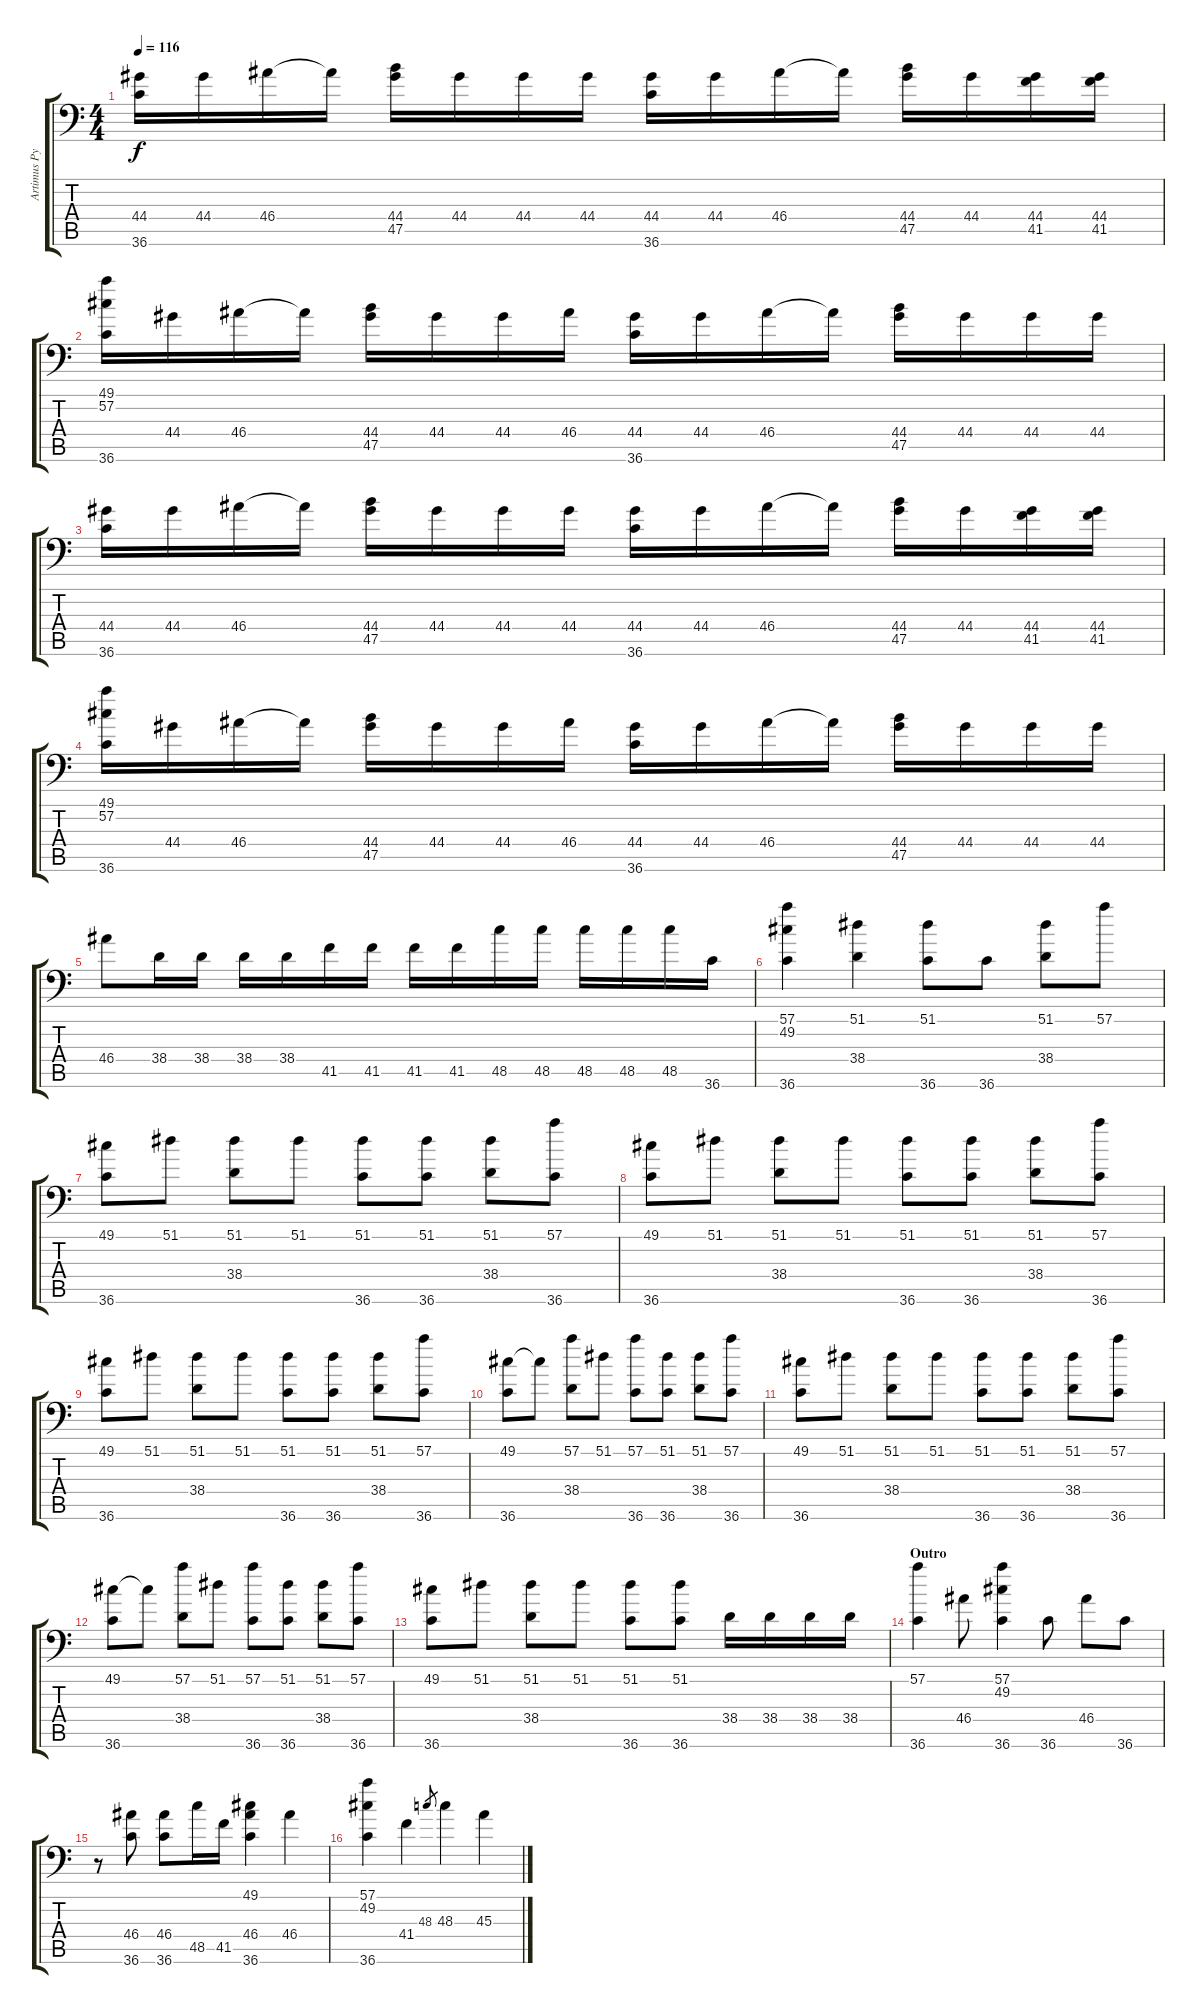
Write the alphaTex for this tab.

\track ("Artimus Pyle" "Artimus Py") {instrument acousticgrandpiano}
\staff {score tabs}
\tuning (C-1 C-1 C-1 C-1 C-1 C-1) {hide}
\ts (4 4)
\tempo 116
\clef f4
\ks c
(44.4 36.6).16{dy f} 44.4.16 46.4.16 46.4{t}.16 (44.4 47.5).16 44.4.16 44.4.16 44.4.16 (44.4 36.6).16 44.4.16 46.4.16 46.4{t}.16 (44.4 47.5).16 44.4.16 (44.4 41.5).16 (44.4 41.5).16 |
(49.1 57.2 36.6).16 44.4.16 46.4.16 46.4{t}.16 (44.4 47.5).16 44.4.16 44.4.16 46.4.16 (44.4 36.6).16 44.4.16 46.4.16 46.4{t}.16 (44.4 47.5).16 44.4.16 44.4.16 44.4.16 |
(44.4 36.6).16 44.4.16 46.4.16 46.4{t}.16 (44.4 47.5).16 44.4.16 44.4.16 44.4.16 (44.4 36.6).16 44.4.16 46.4.16 46.4{t}.16 (44.4 47.5).16 44.4.16 (44.4 41.5).16 (44.4 41.5).16 |
(49.1 57.2 36.6).16 44.4.16 46.4.16 46.4{t}.16 (44.4 47.5).16 44.4.16 44.4.16 46.4.16 (44.4 36.6).16 44.4.16 46.4.16 46.4{t}.16 (44.4 47.5).16 44.4.16 44.4.16 44.4.16 |
46.4.8 38.4.16 38.4.16 38.4.16 38.4.16 41.5.16 41.5.16 41.5.16 41.5.16 48.5.16 48.5.16 48.5.16 48.5.16 48.5.16 36.6.16 |
(57.1 49.2 36.6).4 (51.1 38.4).4 (51.1 36.6).8 36.6.8 (51.1 38.4).8 57.1.8 |
(49.1 36.6).8 51.1.8 (51.1 38.4).8 51.1.8 (51.1 36.6).8 (51.1 36.6).8 (51.1 38.4).8 (57.1 36.6).8 |
(49.1 36.6).8 51.1.8 (51.1 38.4).8 51.1.8 (51.1 36.6).8 (51.1 36.6).8 (51.1 38.4).8 (57.1 36.6).8 |
(49.1 36.6).8 51.1.8 (51.1 38.4).8 51.1.8 (51.1 36.6).8 (51.1 36.6).8 (51.1 38.4).8 (57.1 36.6).8 |
(49.1 36.6).8 49.1{t}.8 (57.1 38.4).8 51.1.8 (57.1 36.6).8 (51.1 36.6).8 (51.1 38.4).8 (57.1 36.6).8 |
(49.1 36.6).8 51.1.8 (51.1 38.4).8 51.1.8 (51.1 36.6).8 (51.1 36.6).8 (51.1 38.4).8 (57.1 36.6).8 |
(49.1 36.6).8 49.1{t}.8 (57.1 38.4).8 51.1.8 (57.1 36.6).8 (51.1 36.6).8 (51.1 38.4).8 (57.1 36.6).8 |
(49.1 36.6).8 51.1.8 (51.1 38.4).8 51.1.8 (51.1 36.6).8 (51.1 36.6).8 38.4.16 38.4.16 38.4.16 38.4.16 |
\section ("" "Outro")
(57.1 36.6).4 46.4.8 (57.1 49.2 36.6).4 36.6.8 46.4.8 36.6.8 |
r.8 (46.4 36.6).8 (46.4 36.6).8 48.5.16 41.5.16 (49.1 46.4 36.6).4 46.4.4 |
(57.1 49.2 36.6).4 41.4.4 48.3.8{gr} 48.3.4 45.3.4
